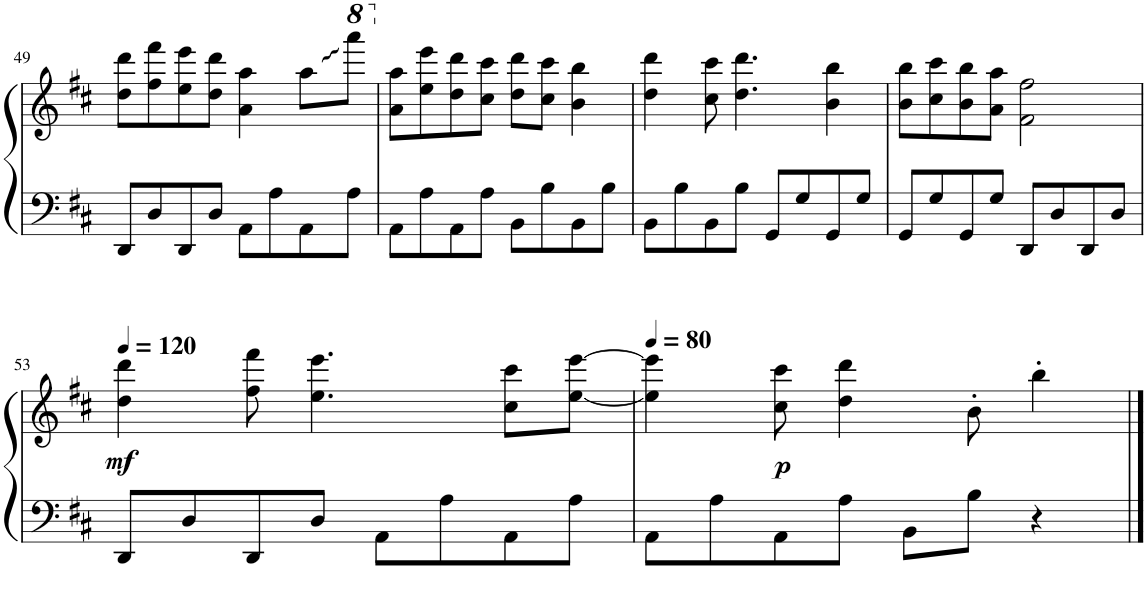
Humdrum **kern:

**kern	**kern	**dynam
*part1	*part1	*part1
*staff2	*staff1	*staff1/2
*I"Piano	*	*
*I'Pno.	*	*
!!LO:PB:g=z
*clefF4	*clefG2	*
*k[f#c#]	*k[f#c#]	*
*M4/4	*M4/4	*
=49	=49	=49
8DD/L	8dd\ 8ddd\L	.
8D/	8ff#\ 8fff#\	.
8DD/	8ee\ 8eee\	.
8D/J	8dd\ 8ddd\J	.
8AA\L	4a\ 4aa\	.
8A\	.	.
8AA\	8aa\L	.
*	*8va	*
8A\J	8aaaa\J	.
=50	=50	=50
*	*X8va	*
8AA\L	8a\ 8aa\L	.
8A\	8ee\ 8eee\	.
8AA\	8dd\ 8ddd\	.
8A\J	8cc#\ 8ccc#\J	.
8BB\L	8dd\ 8ddd\L	.
8B\	8cc#\ 8ccc#\J	.
8BB\	4b\ 4bb\	.
8B\J	.	.
=51	=51	=51
8BB\L	4dd\ 4ddd\	.
8B\	.	.
8BB\	8cc#\ 8ccc#\	.
8B\J	4.dd\ 4.ddd\	.
8GG/L	.	.
8G/	.	.
8GG/	4b\ 4bb\	.
8G/J	.	.
=52	=52	=52
8GG/L	8b\ 8bb\L	.
8G/	8cc#\ 8ccc#\	.
8GG/	8b\ 8bb\	.
8G/J	8a\ 8aa\J	.
8DD/L	2f#\ 2ff#\	.
8D/	.	.
8DD/	.	.
8D/J	.	.
!!LO:LB:g=z
=53	=53	=53
*	*MM120	*
!	!	!LO:DY:b
8DD/L	4dd\ 4ddd\	mf
8D/	.	.
8DD/	8ff#\ 8fff#\	.
8D/J	4.ee\ 4.eee\	.
8AA\L	.	.
8A\	.	.
8AA\	8cc#\ 8ccc#\L	.
8A\J	[8ee\ [8eee\J	.
=54	=54	=54
*	*MM80	*
8AA\L	4ee\] 4eee\]	.
8A\	.	.
!	!	!LO:DY:b
8AA\	8cc#\ 8ccc#\	p
8A\J	4dd\ 4ddd\	.
8BB\L	.	.
8B\J	8b'\	.
4r	4bb'\	.
==	==	==
*-	*-	*-
